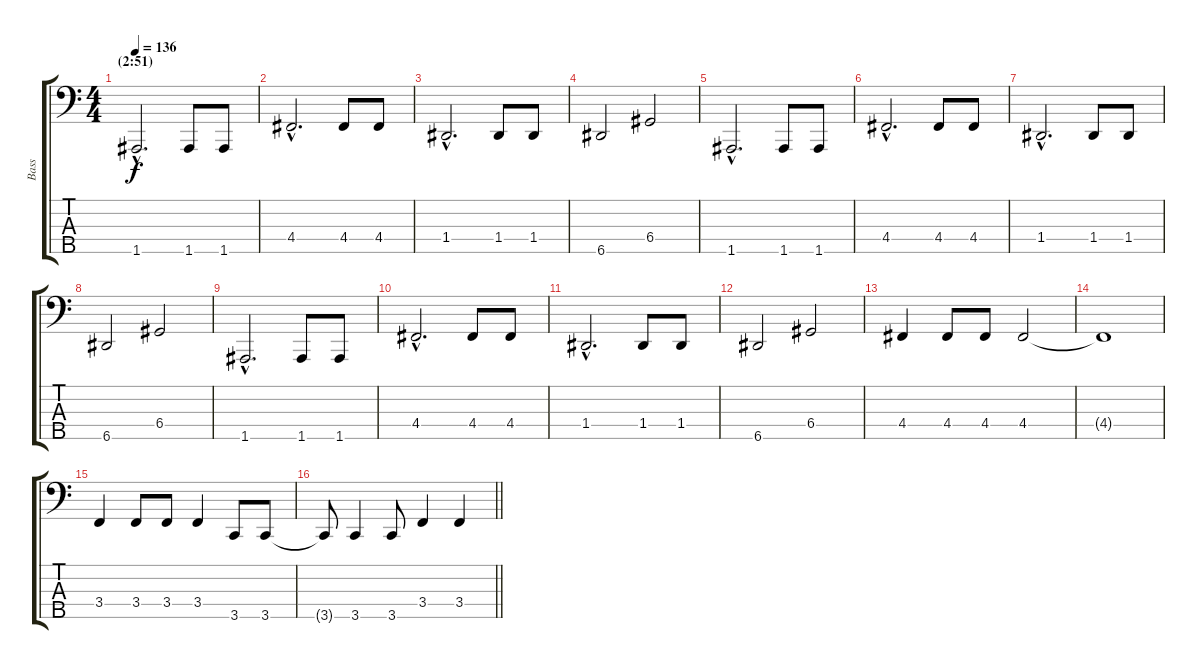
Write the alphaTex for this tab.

\track ("Bass" "Bass") {instrument electricbassfinger}
\staff {score tabs}
\tuning (F2 C2 G1 D1 A0) {hide}
\ts (4 4)
\section ("" "(2:51)")
\tempo 136
\clef f4
\ks c
1.5{hac}.2{d dy f} 1.5.8 1.5.8 |
4.4{hac}.2{d} 4.4.8 4.4.8 |
1.4{hac}.2{d} 1.4.8 1.4.8 |
6.5.2 6.4.2 |
1.5{hac}.2{d} 1.5.8 1.5.8 |
4.4{hac}.2{d} 4.4.8 4.4.8 |
1.4{hac}.2{d} 1.4.8 1.4.8 |
6.5.2 6.4.2 |
1.5{hac}.2{d} 1.5.8 1.5.8 |
4.4{hac}.2{d} 4.4.8 4.4.8 |
1.4{hac}.2{d} 1.4.8 1.4.8 |
6.5.2 6.4.2 |
4.4.4 4.4.8 4.4.8 4.4.2 |
4.4{t}.1 |
3.4.4 3.4.8 3.4.8 3.4.4 3.5.8 3.5.8 |
\barLineRight lightlight
3.5{t}.8 3.5.4 3.5.8 3.4.4 3.4.4
